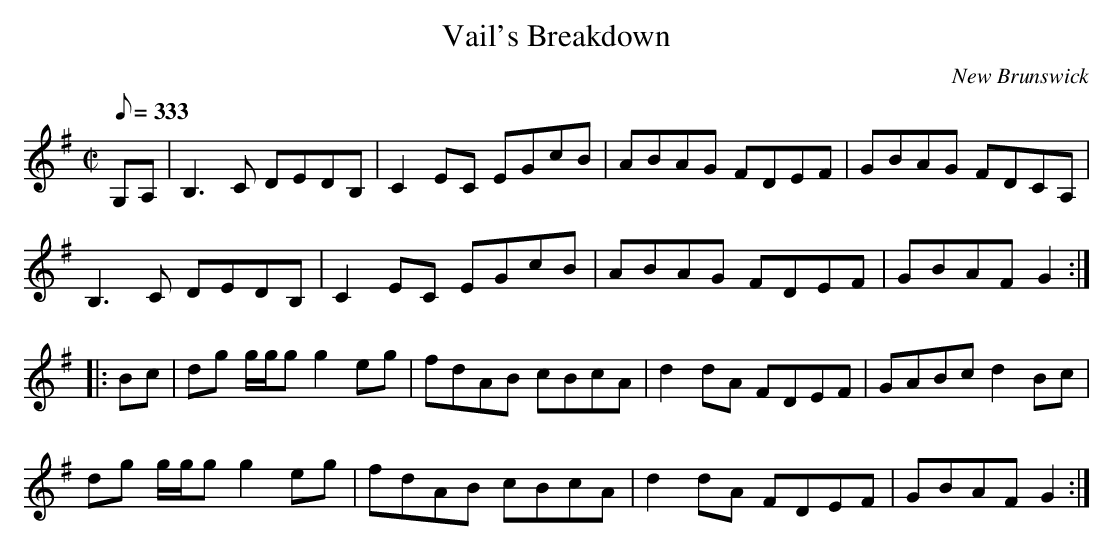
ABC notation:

X:1
T:Vail's Breakdown
O:New Brunswick
L:1/8
M:C|
Q:333
K:G
G,A,|B,3 C DEDB,|C2 EC EGcB|ABAG FDEF|GBAG FDCA,|
B,3 C DEDB,|C2 EC EGcB|ABAG FDEF|GBAF G2:|
|:Bc|dg g/g/g g2 eg|fdAB cBcA|d2 dA FDEF|GABc d2 Bc|
dg g/g/g g2 eg|fdAB cBcA|d2 dA FDEF|GBAF G2:|
